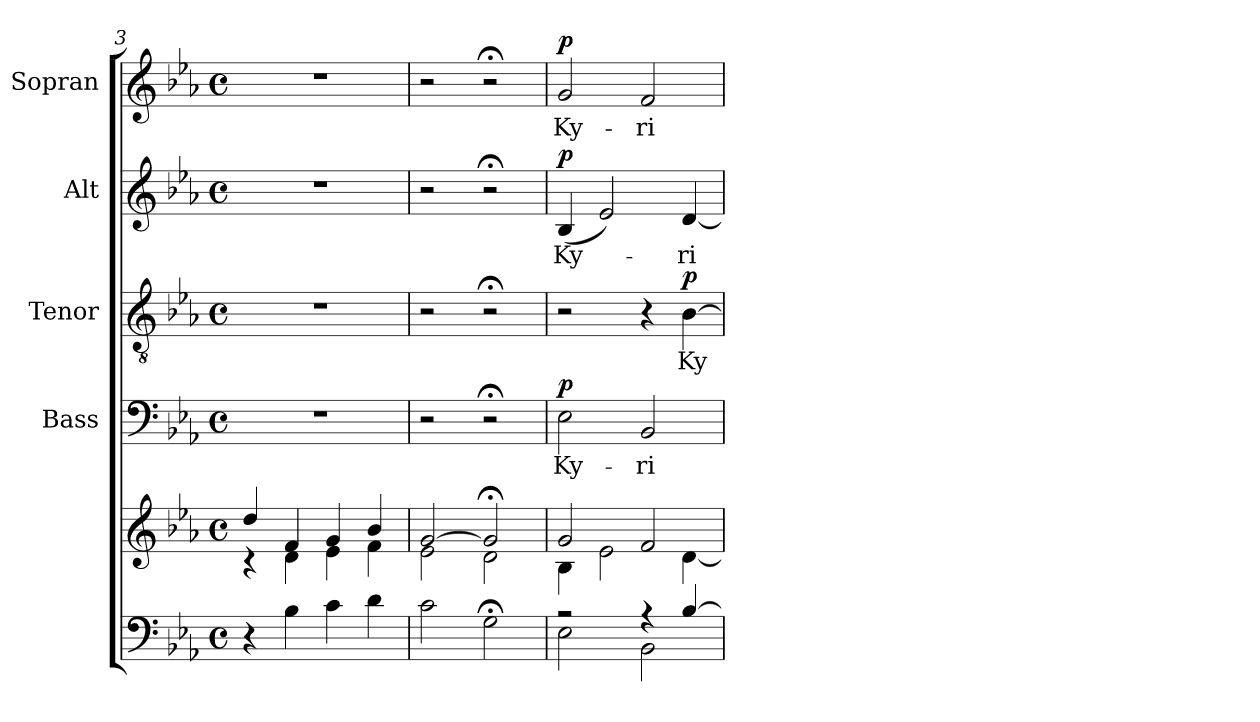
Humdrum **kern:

**kern	**kern	**kern	**text	**dynam	**kern	**text	**dynam	**kern	**text	**dynam	**kern	**text	**dynam
*part5	*part5	*part4	*part4	*part4	*part3	*part3	*part3	*part2	*part2	*part2	*part1	*part1	*part1
*staff6	*staff5	*staff4	*staff4	*staff4	*staff3	*staff3	*staff3	*staff2	*staff2	*staff2	*staff1	*staff1	*staff1
*	*	*I"Bass	*	*	*I"Tenor	*	*	*I"Alt	*	*	*I"Sopran	*	*
*	*	*I'B.	*	*	*I'T.	*	*	*I'A.	*	*	*I'S.	*	*
*clefF4	*clefG2	*clefF4	*	*	*clefGv2	*	*	*clefG2	*	*	*clefG2	*	*
*k[b-e-a-]	*k[b-e-a-]	*k[b-e-a-]	*	*	*k[b-e-a-]	*	*	*k[b-e-a-]	*	*	*k[b-e-a-]	*	*
*E-:	*E-:	*E-:	*	*	*E-:	*	*	*E-:	*	*	*E-:	*	*
*M4/4	*M4/4	*M4/4	*	*	*M4/4	*	*	*M4/4	*	*	*M4/4	*	*
*met(c)	*met(c)	*met(c)	*	*	*met(c)	*	*	*met(c)	*	*	*met(c)	*	*
=3	=3	=3	=3	=3	=3	=3	=3	=3	=3	=3	=3	=3	=3
*	*^	*	*	*	*	*	*	*	*	*	*	*	*
4r	4dd/	4rc	1r	.	.	1r	.	.	1r	.	.	1r	.	.
4B-\	4f/	4d\	.	.	.	.	.	.	.	.	.	.	.	.
4c\	4g/	4e-\	.	.	.	.	.	.	.	.	.	.	.	.
4d\	4b-/	4f\	.	.	.	.	.	.	.	.	.	.	.	.
=4	=4	=4	=4	=4	=4	=4	=4	=4	=4	=4	=4	=4	=4	=4
2c\	[>2g/	2e-\	2r	.	.	2r	.	.	2r	.	.	2r	.	.
2G;<\	2g;</]	2d\	2r;<	.	.	2r;<	.	.	2r;<	.	.	2r;<	.	.
=5	=5	=5	=5	=5	=5	=5	=5	=5	=5	=5	=5	=5	=5	=5
*^	*	*	*	*	*	*	*	*	*	*	*	*	*	*
!	!	!	!	!	!LO:LY:b	!LO:DY:a	!	!	!	!	!LO:LY:b	!LO:DY:a	!	!LO:LY:b	!LO:DY:a
2rA	2E-\	2g/	4B-\	2E-\	Ky-	p	2r	.	.	(<4B-/	Ky-	p	2g/	Ky-	p
.	.	.	2e-\	.	.	.	.	.	.	2e-/)	.	.	.	.	.
!	!	!	!	!	!LO:LY:b	!	!	!	!	!	!	!	!	!LO:LY:b	!
4rA	2BB-\	2f/	.	2BB-/	-ri-	.	4r	.	.	.	.	.	2f/	-ri-	.
!	!	!	!	!	!	!	!	!LO:LY:b	!LO:DY:a	!	!LO:LY:b	!	!	!	!
[>4B-/	.	.	[<4d\	.	.	.	[4B-\	Ky-	p	[4d/	-ri-	.	.	.	.
*v	*v	*	*	*	*	*	*	*	*	*	*	*	*	*	*
*	*v	*v	*	*	*	*	*	*	*	*	*	*	*	*
=	=	=	=	=	=	=	=	=	=	=	=	=	=
*-	*-	*-	*-	*-	*-	*-	*-	*-	*-	*-	*-	*-	*-
